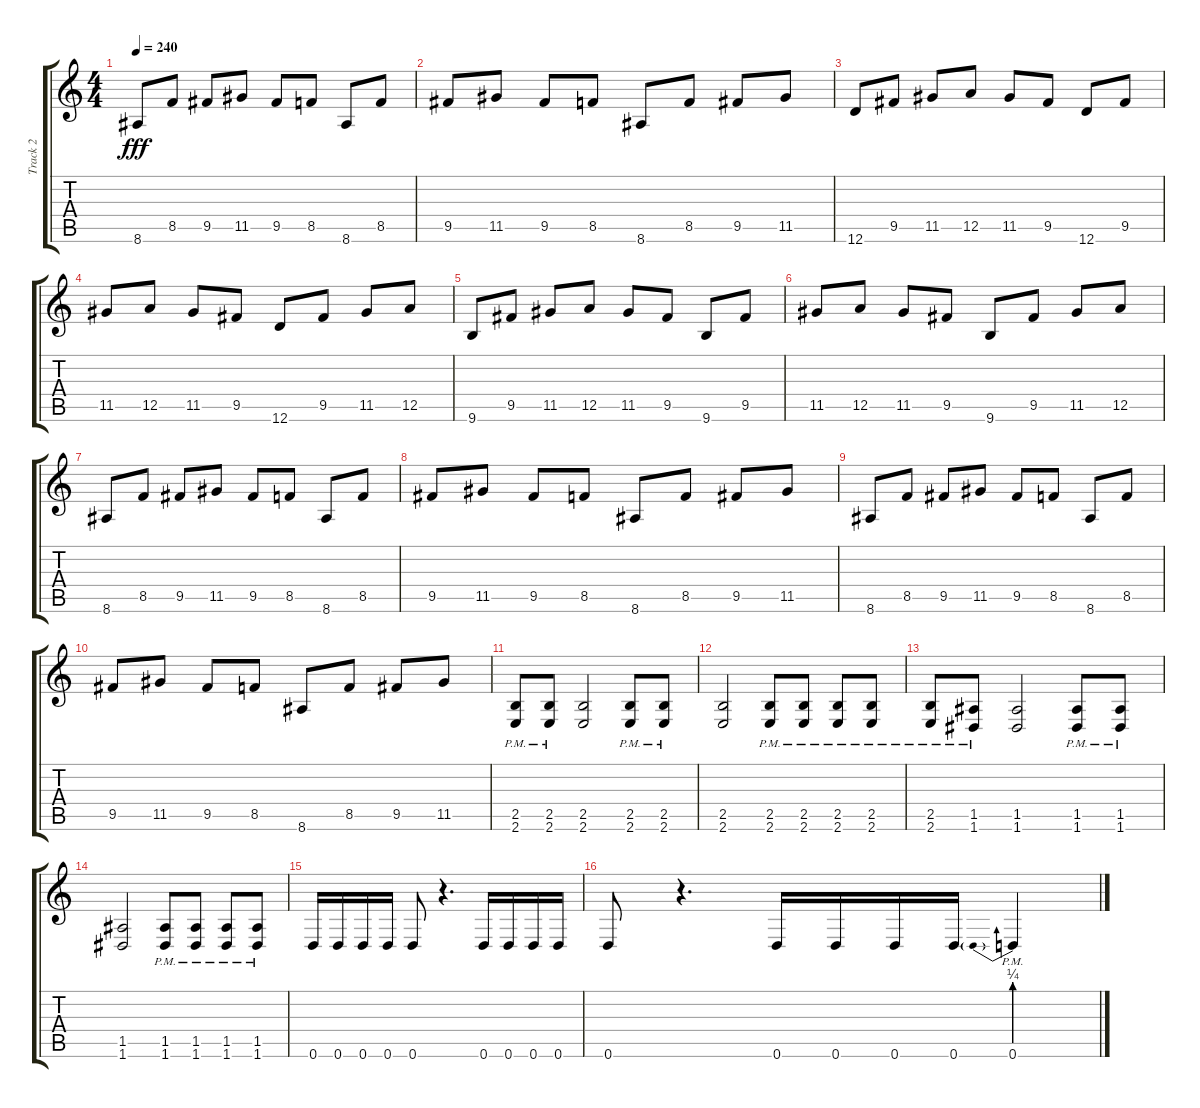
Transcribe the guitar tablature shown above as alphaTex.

\track ("Track 2" "Track 2") {instrument distortionguitar}
\staff {score tabs}
\tuning (E4 B3 G3 D3 A2 D2) {hide}
\ts (4 4)
\tempo 240
\clef g2
\ks c
8.6.8{dy fff} 8.5.8 9.5.8 11.5.8 9.5.8 8.5.8 8.6.8 8.5.8 |
9.5.8 11.5.8 9.5.8 8.5.8 8.6.8 8.5.8 9.5.8 11.5.8 |
12.6.8 9.5.8 11.5.8 12.5.8 11.5.8 9.5.8 12.6.8 9.5.8 |
11.5.8 12.5.8 11.5.8 9.5.8 12.6.8 9.5.8 11.5.8 12.5.8 |
9.6.8 9.5.8 11.5.8 12.5.8 11.5.8 9.5.8 9.6.8 9.5.8 |
11.5.8 12.5.8 11.5.8 9.5.8 9.6.8 9.5.8 11.5.8 12.5.8 |
8.6.8 8.5.8 9.5.8 11.5.8 9.5.8 8.5.8 8.6.8 8.5.8 |
9.5.8 11.5.8 9.5.8 8.5.8 8.6.8 8.5.8 9.5.8 11.5.8 |
8.6.8 8.5.8 9.5.8 11.5.8 9.5.8 8.5.8 8.6.8 8.5.8 |
9.5.8 11.5.8 9.5.8 8.5.8 8.6.8 8.5.8 9.5.8 11.5.8 |
(2.5{pm} 2.6{pm}).8 (2.5{pm} 2.6{pm}).8 (2.5 2.6).2 (2.5{pm} 2.6{pm}).8 (2.5{pm} 2.6{pm}).8 |
(2.5 2.6).2 (2.5{pm} 2.6{pm}).8 (2.5{pm} 2.6{pm}).8 (2.5{pm} 2.6{pm}).8 (2.5{pm} 2.6{pm}).8 |
(2.5{pm} 2.6{pm}).8 (1.5{pm} 1.6{pm}).8 (1.5 1.6).2 (1.5{pm} 1.6{pm}).8 (1.5{pm} 1.6{pm}).8 |
(1.5 1.6).2 (1.5{pm} 1.6{pm}).8 (1.5{pm} 1.6{pm}).8 (1.5{pm} 1.6{pm}).8 (1.5{pm} 1.6{pm}).8 |
0.6.16 0.6.16 0.6.16 0.6.16 0.6.8 r.4{d} 0.6.16 0.6.16 0.6.16 0.6.16 |
0.6.8 r.4{d} 0.6.16 0.6.16 0.6.16 0.6.16 0.6{be (prebend 0 1 60 1) pm}.4
